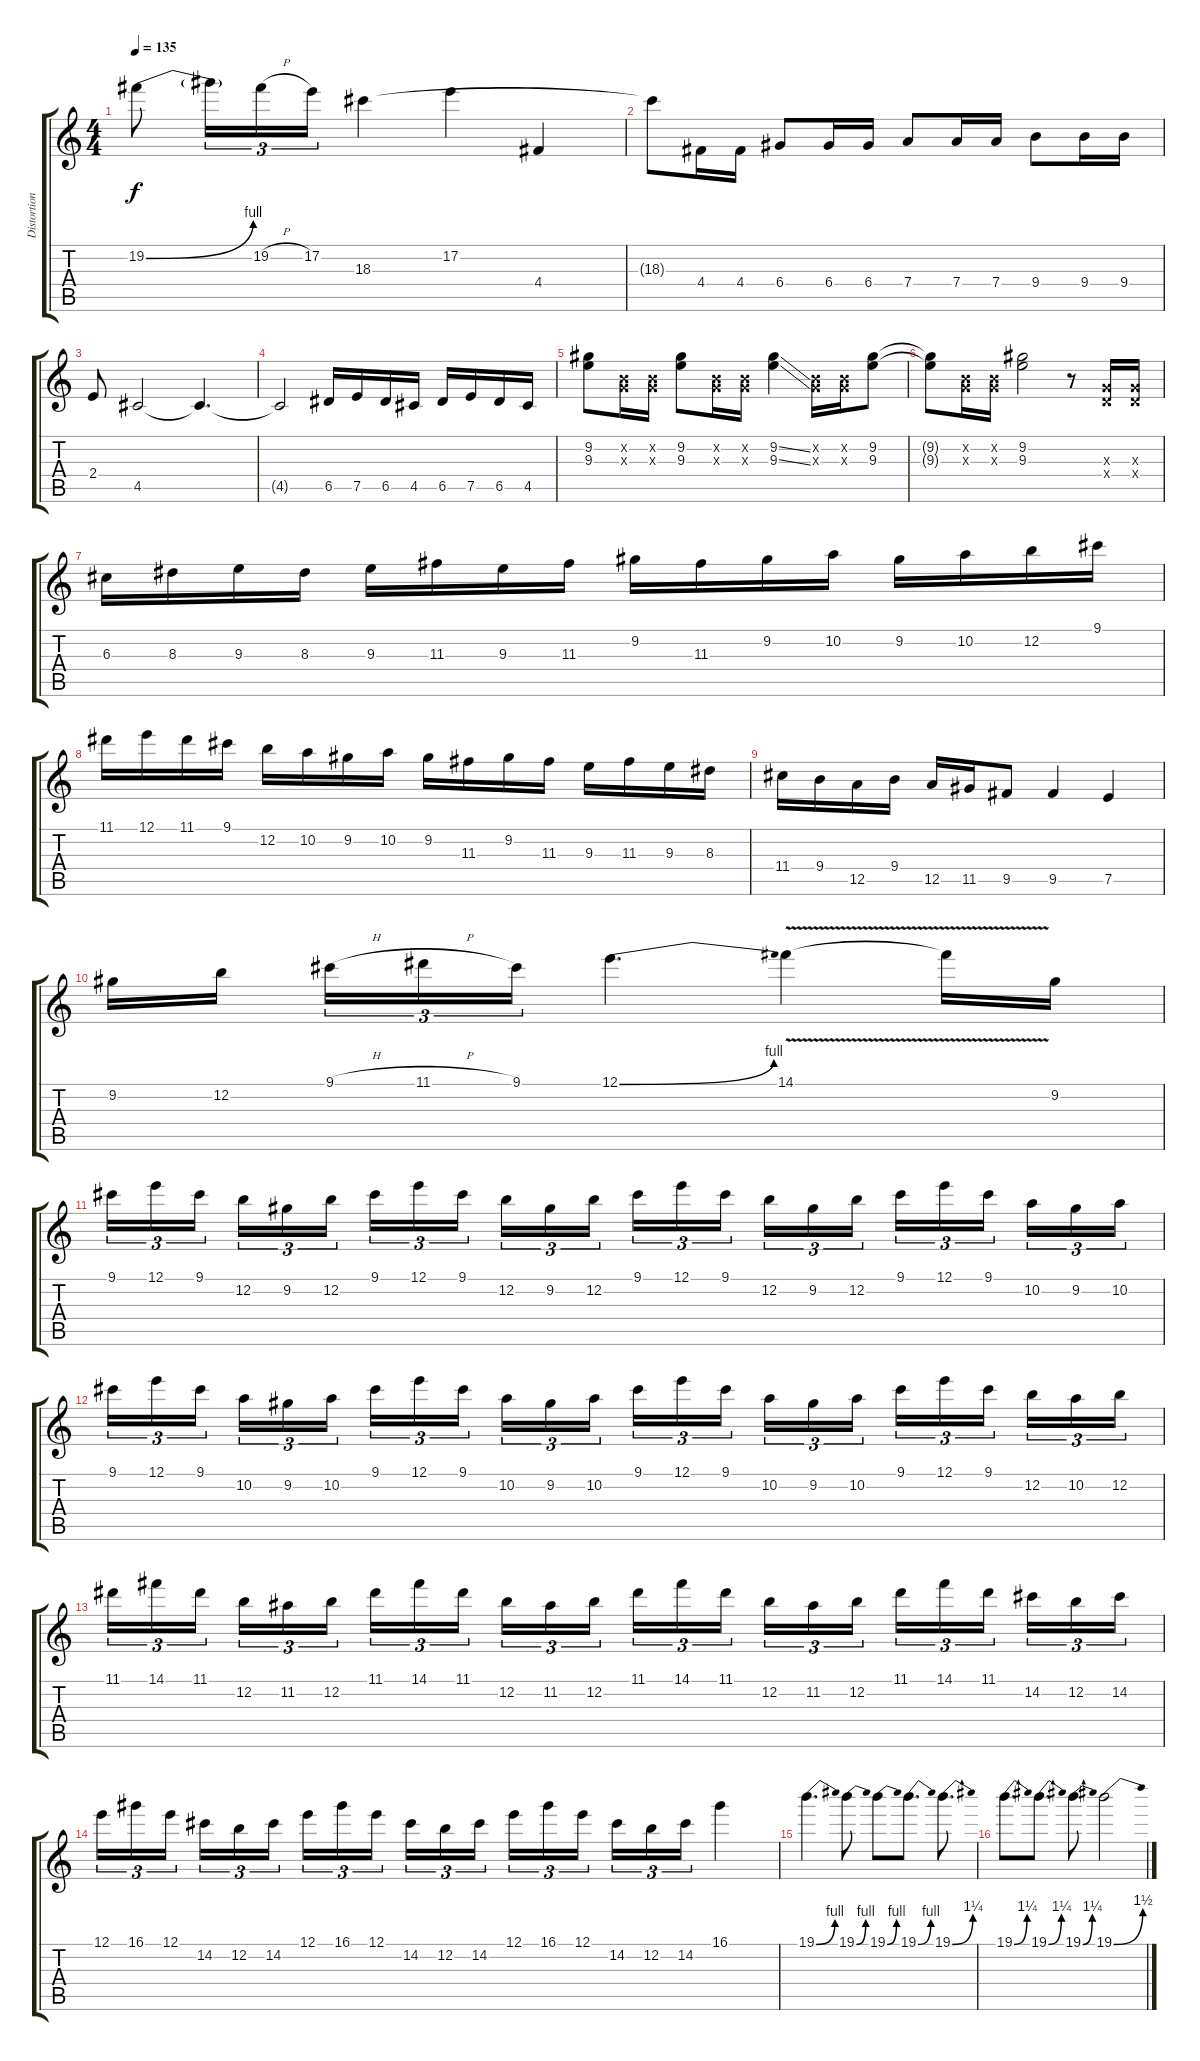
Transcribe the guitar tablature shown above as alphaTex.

\track ("Distortion II (lead)" "Distortion") {instrument distortionguitar}
\staff {score tabs}
\tuning (E4 B3 G3 D3 A2 E2) {hide}
\ts (4 4)
\tempo 135
\clef g2
\ks c
19.2{be (bend 0 0 60 4)}.8{dy f} 19.2{t}.16{tu (3 2)} 19.2{h}.16{tu (3 2)} 17.2.16{tu (3 2)} 18.3.4 17.2.4 4.4.4 |
18.3{t}.8 4.4.16 4.4.16 6.4.8 6.4.16 6.4.16 7.4.8 7.4.16 7.4.16 9.4.8 9.4.16 9.4.16 |
2.4.8 4.5.2 4.5{t}.4{d} |
4.5{t}.2 6.5.16 7.5.16 6.5.16 4.5.16 6.5.16 7.5.16 6.5.16 4.5.16 |
(9.2 9.3).8 (0.2{x} 0.3{x}).16 (0.2{x} 0.3{x}).16 (9.2 9.3).8 (0.2{x} 0.3{x}).16 (0.2{x} 0.3{x}).16 (9.2{ss} 9.3{ss}).4 (0.2{x} 0.3{x}).16 (0.2{x} 0.3{x}).16 (9.2 9.3).8 |
(9.2{t} 9.3{t}).8 (0.2{x} 0.3{x}).16 (0.2{x} 0.3{x}).16 (9.2 9.3).2 r.8 (0.3{x} 0.4{x}).16 (0.3{x} 0.4{x}).16 |
6.3.16 8.3.16 9.3.16 8.3.16 9.3.16 11.3.16 9.3.16 11.3.16 9.2.16 11.3.16 9.2.16 10.2.16 9.2.16 10.2.16 12.2.16 9.1.16 |
11.1.16 12.1.16 11.1.16 9.1.16 12.2.16 10.2.16 9.2.16 10.2.16 9.2.16 11.3.16 9.2.16 11.3.16 9.3.16 11.3.16 9.3.16 8.3.16 |
11.4.16 9.4.16 12.5.16 9.4.16 12.5.16 11.5.16 9.5.8 9.5.4 7.5.4 |
9.2.16 12.2.16 9.1{h}.16{tu (3 2)} 11.1{h}.16{tu (3 2)} 9.1.16{tu (3 2)} 12.1{be (bend 0 0 60 4)}.4{d} 14.1{v}.4 14.1{t}.16 9.2.16 |
9.1.16{tu (3 2)} 12.1.16{tu (3 2)} 9.1.16{tu (3 2)} 12.2.16{tu (3 2)} 9.2.16{tu (3 2)} 12.2.16{tu (3 2)} 9.1.16{tu (3 2)} 12.1.16{tu (3 2)} 9.1.16{tu (3 2)} 12.2.16{tu (3 2)} 9.2.16{tu (3 2)} 12.2.16{tu (3 2)} 9.1.16{tu (3 2)} 12.1.16{tu (3 2)} 9.1.16{tu (3 2)} 12.2.16{tu (3 2)} 9.2.16{tu (3 2)} 12.2.16{tu (3 2)} 9.1.16{tu (3 2)} 12.1.16{tu (3 2)} 9.1.16{tu (3 2)} 10.2.16{tu (3 2)} 9.2.16{tu (3 2)} 10.2.16{tu (3 2)} |
9.1.16{tu (3 2)} 12.1.16{tu (3 2)} 9.1.16{tu (3 2)} 10.2.16{tu (3 2)} 9.2.16{tu (3 2)} 10.2.16{tu (3 2)} 9.1.16{tu (3 2)} 12.1.16{tu (3 2)} 9.1.16{tu (3 2)} 10.2.16{tu (3 2)} 9.2.16{tu (3 2)} 10.2.16{tu (3 2)} 9.1.16{tu (3 2)} 12.1.16{tu (3 2)} 9.1.16{tu (3 2)} 10.2.16{tu (3 2)} 9.2.16{tu (3 2)} 10.2.16{tu (3 2)} 9.1.16{tu (3 2)} 12.1.16{tu (3 2)} 9.1.16{tu (3 2)} 12.2.16{tu (3 2)} 10.2.16{tu (3 2)} 12.2.16{tu (3 2)} |
11.1.16{tu (3 2)} 14.1.16{tu (3 2)} 11.1.16{tu (3 2)} 12.2.16{tu (3 2)} 11.2.16{tu (3 2)} 12.2.16{tu (3 2)} 11.1.16{tu (3 2)} 14.1.16{tu (3 2)} 11.1.16{tu (3 2)} 12.2.16{tu (3 2)} 11.2.16{tu (3 2)} 12.2.16{tu (3 2)} 11.1.16{tu (3 2)} 14.1.16{tu (3 2)} 11.1.16{tu (3 2)} 12.2.16{tu (3 2)} 11.2.16{tu (3 2)} 12.2.16{tu (3 2)} 11.1.16{tu (3 2)} 14.1.16{tu (3 2)} 11.1.16{tu (3 2)} 14.2.16{tu (3 2)} 12.2.16{tu (3 2)} 14.2.16{tu (3 2)} |
12.1.16{tu (3 2)} 16.1.16{tu (3 2)} 12.1.16{tu (3 2)} 14.2.16{tu (3 2)} 12.2.16{tu (3 2)} 14.2.16{tu (3 2)} 12.1.16{tu (3 2)} 16.1.16{tu (3 2)} 12.1.16{tu (3 2)} 14.2.16{tu (3 2)} 12.2.16{tu (3 2)} 14.2.16{tu (3 2)} 12.1.16{tu (3 2)} 16.1.16{tu (3 2)} 12.1.16{tu (3 2)} 14.2.16{tu (3 2)} 12.2.16{tu (3 2)} 14.2.16{tu (3 2)} 16.1.4 |
19.1{be (bend 0 0 60 4)}.4{d} 19.1{be (bend 0 0 60 4)}.8 19.1{be (bend 0 0 60 4)}.8 19.1{be (bend 0 0 60 4)}.8{d} 19.1{be (bend 0 0 60 5)}.8{d} |
19.1{be (bend 0 0 60 5)}.8{d} 19.1{be (bend 0 0 60 5)}.8{d} 19.1{be (bend 0 0 60 5)}.8 19.1{be (bend 0 0 60 6)}.2
